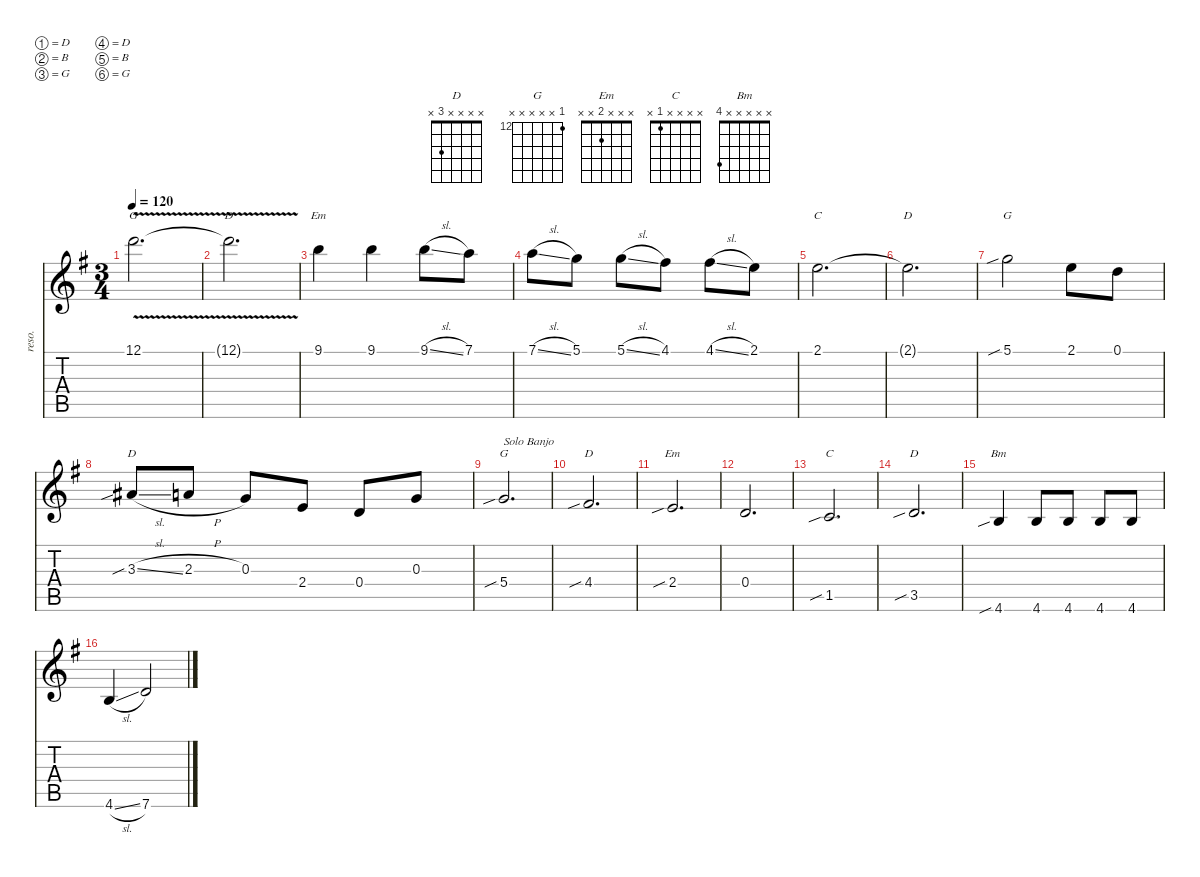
\defaultSystemsLayout 4
\hideDynamics
\bracketExtendMode nobrackets
\track ("Resonator" "reso.") {instrument acousticguitarsteel}
\staff {score tabs}
\tuning (D4 B3 G3 D3 B2 G2)
\chord ("D" x x x 4 x x) {showfingering false}
\chord ("G" x x x 5 x x) {showfingering false}
\chord ("D" x x x x x x)
\chord ("G" x x x x x x)
\chord ("G" 12 x x x x x) {firstfret 12 showfingering false}
\chord ("D" 12 x x x x x) {firstfret 12 showfingering false}
\chord ("Em" 9 x x x x x) {firstfret 9 showfingering false}
\chord ("C" 2 x x x x x) {showfingering false}
\chord ("D" x x 3 x x x) {showfingering false}
\chord ("Em" x x x 2 x x) {showfingering false}
\chord ("C" x x x x 1 x) {showfingering false}
\chord ("D" x x x x 3 x) {showfingering false}
\chord ("Bm" x x x x x 4) {showfingering false}
\ts (3 4)
\tempo 120
\clef g2
\ks g
12.1{v acc forcenatural}.2{d ch "G" dy mf beam Down} |
12.1{t acc forcenatural}.2{d ch "D" beam Down} |
9.1{acc forcenatural}.4{ch "Em" beam Down} 9.1{acc forcenatural}.4{beam Down} 9.1{sl acc forcenatural}.8{beam Down} 7.1{acc forcenatural}.8{beam Down} |
7.1{sl acc forcenatural}.8{beam Down} 5.1{acc forcenatural}.8{beam Down} 5.1{sl acc forcenatural}.8{beam Down} 4.1{acc #}.8{beam Down} 4.1{sl acc #}.8{beam Down} 2.1{acc forcenatural}.8{beam Down} |
2.1{acc forcenatural}.2{d ch "C" beam Down} |
2.1{t acc forcenatural}.2{d ch "D" beam Down} |
5.1{sib acc forcenatural}.2{ch "G" beam Down} 2.1{acc forcenatural}.8{beam Down} 0.1{acc forcenatural}.8{beam Down} |
3.3{sib sl acc #}.8{ch "D" beam Up} 2.3{h acc forcenatural}.8{beam Up} 0.3{acc forcenatural}.8{beam Up} 2.4{acc forcenatural}.8{beam Up} 0.4{acc forcenatural}.8{beam Up} 0.3{acc forcenatural}.8{beam Up} |
5.4{sib acc forcenatural}.2{d ch "G" txt "Solo Banjo" beam Up} |
4.4{sib acc #}.2{d ch "D" beam Up} |
2.4{sib acc forcenatural}.2{d ch "Em" beam Up} |
0.4{acc forcenatural}.2{d beam Up} |
1.5{sib acc forcenatural}.2{d ch "C" beam Up} |
3.5{sib acc forcenatural}.2{d ch "D" beam Up} |
4.6{sib acc forcenatural}.4{ch "Bm" beam Up} 4.6{acc forcenatural}.8{beam Up} 4.6{acc forcenatural}.8{beam Up} 4.6{acc forcenatural}.8{beam Up} 4.6{acc forcenatural}.8{beam Up} |
4.6{sl acc forcenatural}.4{beam Up} 7.6{acc forcenatural}.2{beam Up}
